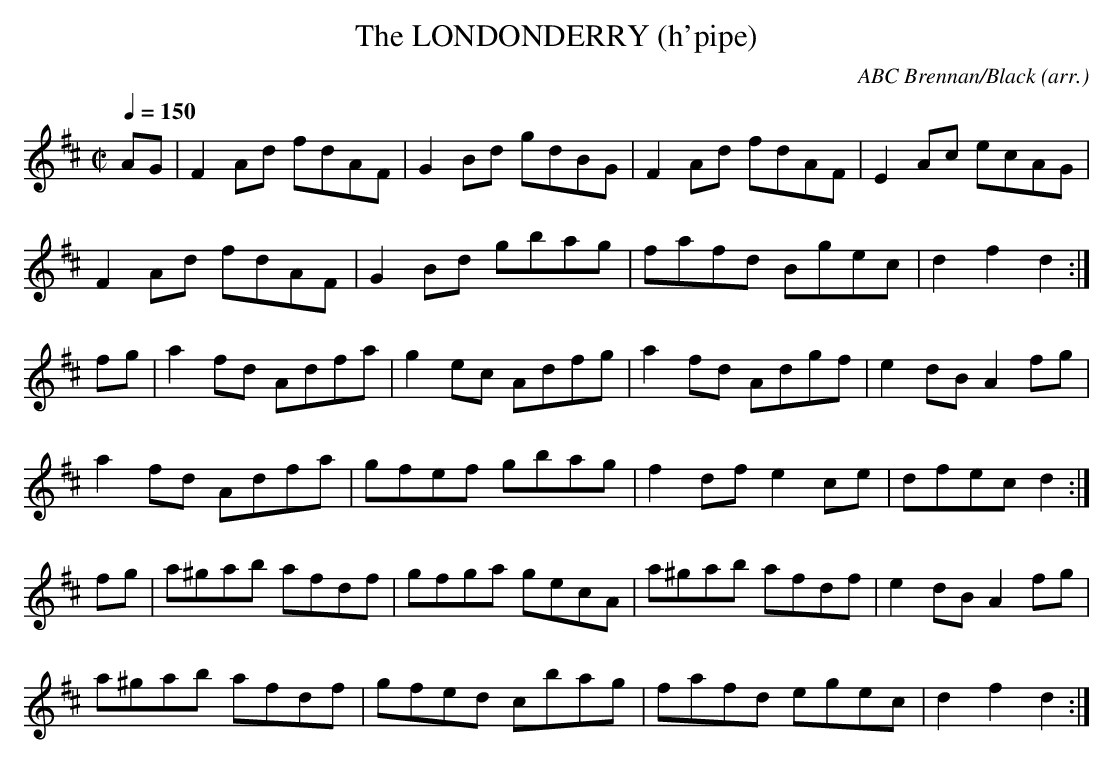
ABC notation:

X:1
T:LONDONDERRY (h'pipe), The
C:ABC Brennan/Black (arr.)
Q:1/4=150
M:C|
L:1/8 % dotted rhythm
K:D
AG|F2Ad fdAF|G2Bd gdBG|F2Ad fdAF|E2Ac ecAG|
F2Ad fdAF|G2Bd gbag|fafd Bgec|d2f2d2:|
fg|a2fd Adfa|g2ec Adfg|a2fd Adgf|e2dB A2fg|
a2fd Adfa|gfef gbag|f2df e2ce|dfec d2:|
fg|a^gab afdf|gfga gecA|a^gab afdf|e2dB A2fg|
a^gab afdf|gfed cbag|fafd egec|d2f2d2:|
